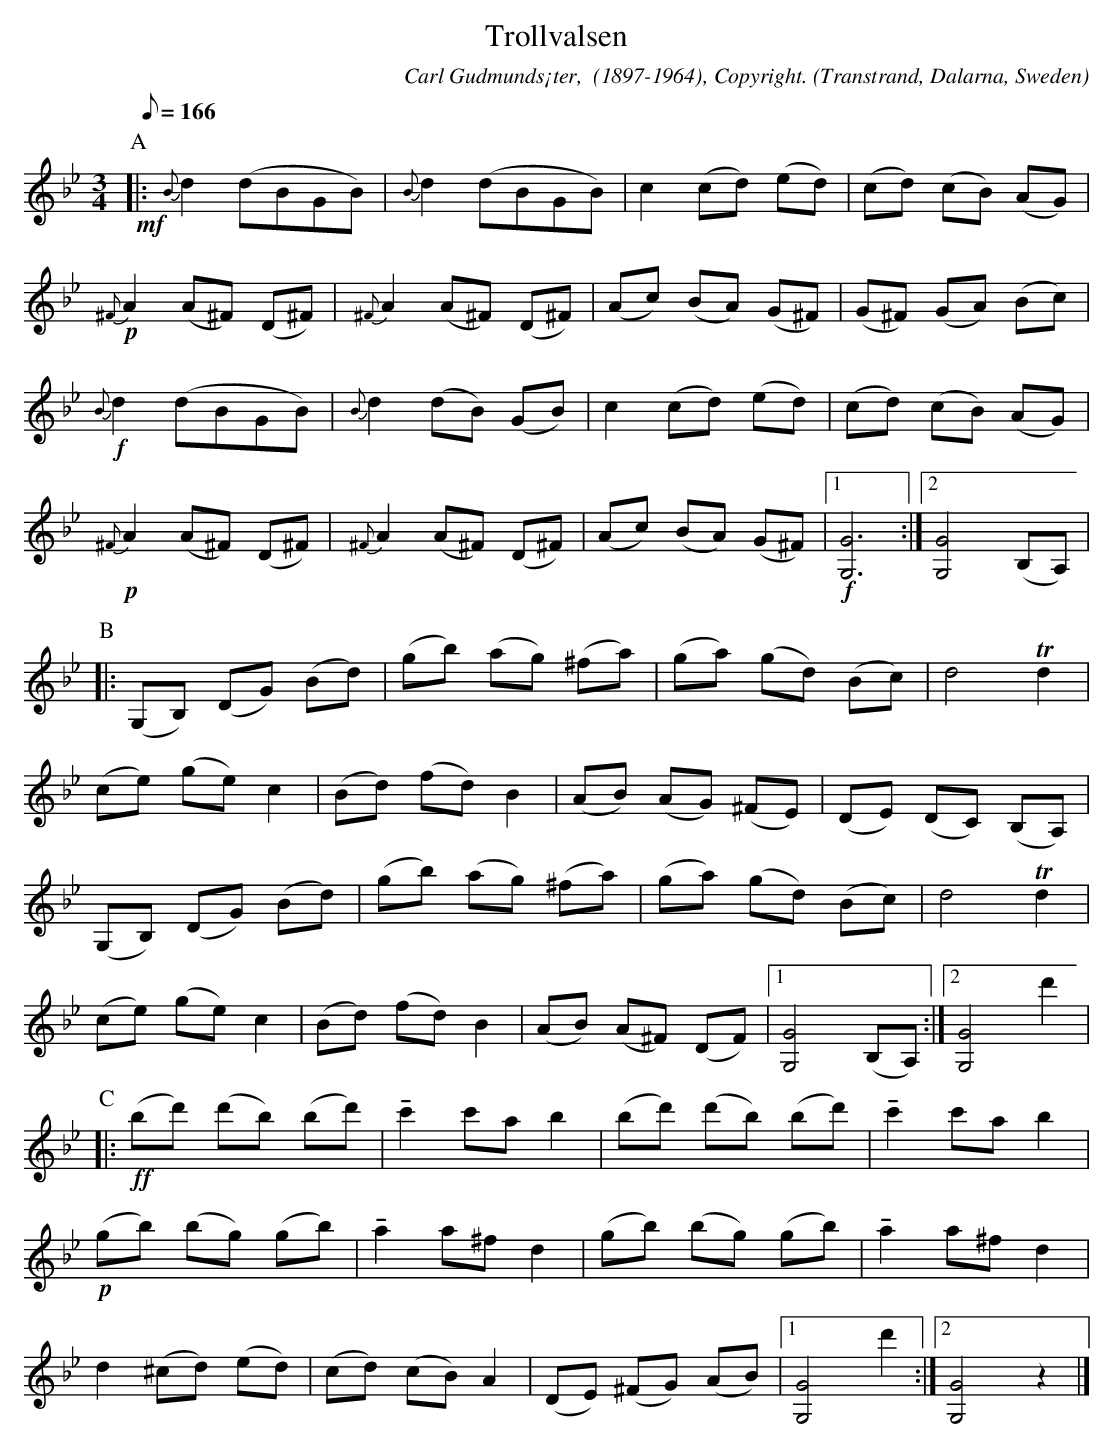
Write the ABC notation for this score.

X:1
T: Trollvalsen
O: Transtrand, Dalarna, Sweden
M: 3/4
C: Carl Gudmunds¡ter,  (1897-1964), Copyright.
Q:166 Allegro
K: Gm
P:A
+mf+ |: {B}d2 (dBGB) | {B}d2 (dBGB) | c2 (cd) (ed) | (cd) (cB) (AG) |
+p+ {^F}A2 (A^F) (D^F) | {^F}A2 (A^F) (D^F) | (Ac) (BA) (G^F) | (G^F) (GA) (Bc) |
+f+ {B}d2 (dBGB) | {B}d2 (dB) (GB) |  c2 (cd) (ed) | (cd) (cB) (AG) |
+p+ {^F}A2 (A^F) (D^F) | {^F}A2 (A^F) (D^F) | (Ac) (BA) (G^F) |1 +f+ [G6G,6] :|2 [G4G,4] (B,A,)|
P:B
|: (G,B,) (DG) (Bd) | (gb) (ag) (^fa) | (ga) (gd) (Bc) | d4 Td2 |
(ce) (ge) c2 | (Bd) (fd) B2 | (AB) (AG) (^FE) | (DE) (DC) (B,A,) |
(G,B,) (DG) (Bd) | (gb) (ag) (^fa) | (ga) (gd) (Bc) | d4 Td2 |
(ce) (ge) c2 | (Bd) (fd) B2 | (AB) (A^F) (DF) |1 [G4G,4] (B,A,) :|2 [G4G,4] d'2|
P:C
|: +ff+ (bd') (d'b) (bd') | !tenuto!c'2 c'a b2 | (bd') (d'b) (bd') | !tenuto! c'2 c'a b2 |
+p+ (gb) (bg) (gb) | !tenuto! a2 a^f d2 | (gb) (bg) (gb) | !tenuto! a2 a^f d2 |
d2 (^cd) (ed) | (cd) (cB) A2 | (DE) (^FG) (AB) |1 [G4G,4] d'2 :|2 [G4G,4] z2 |]
